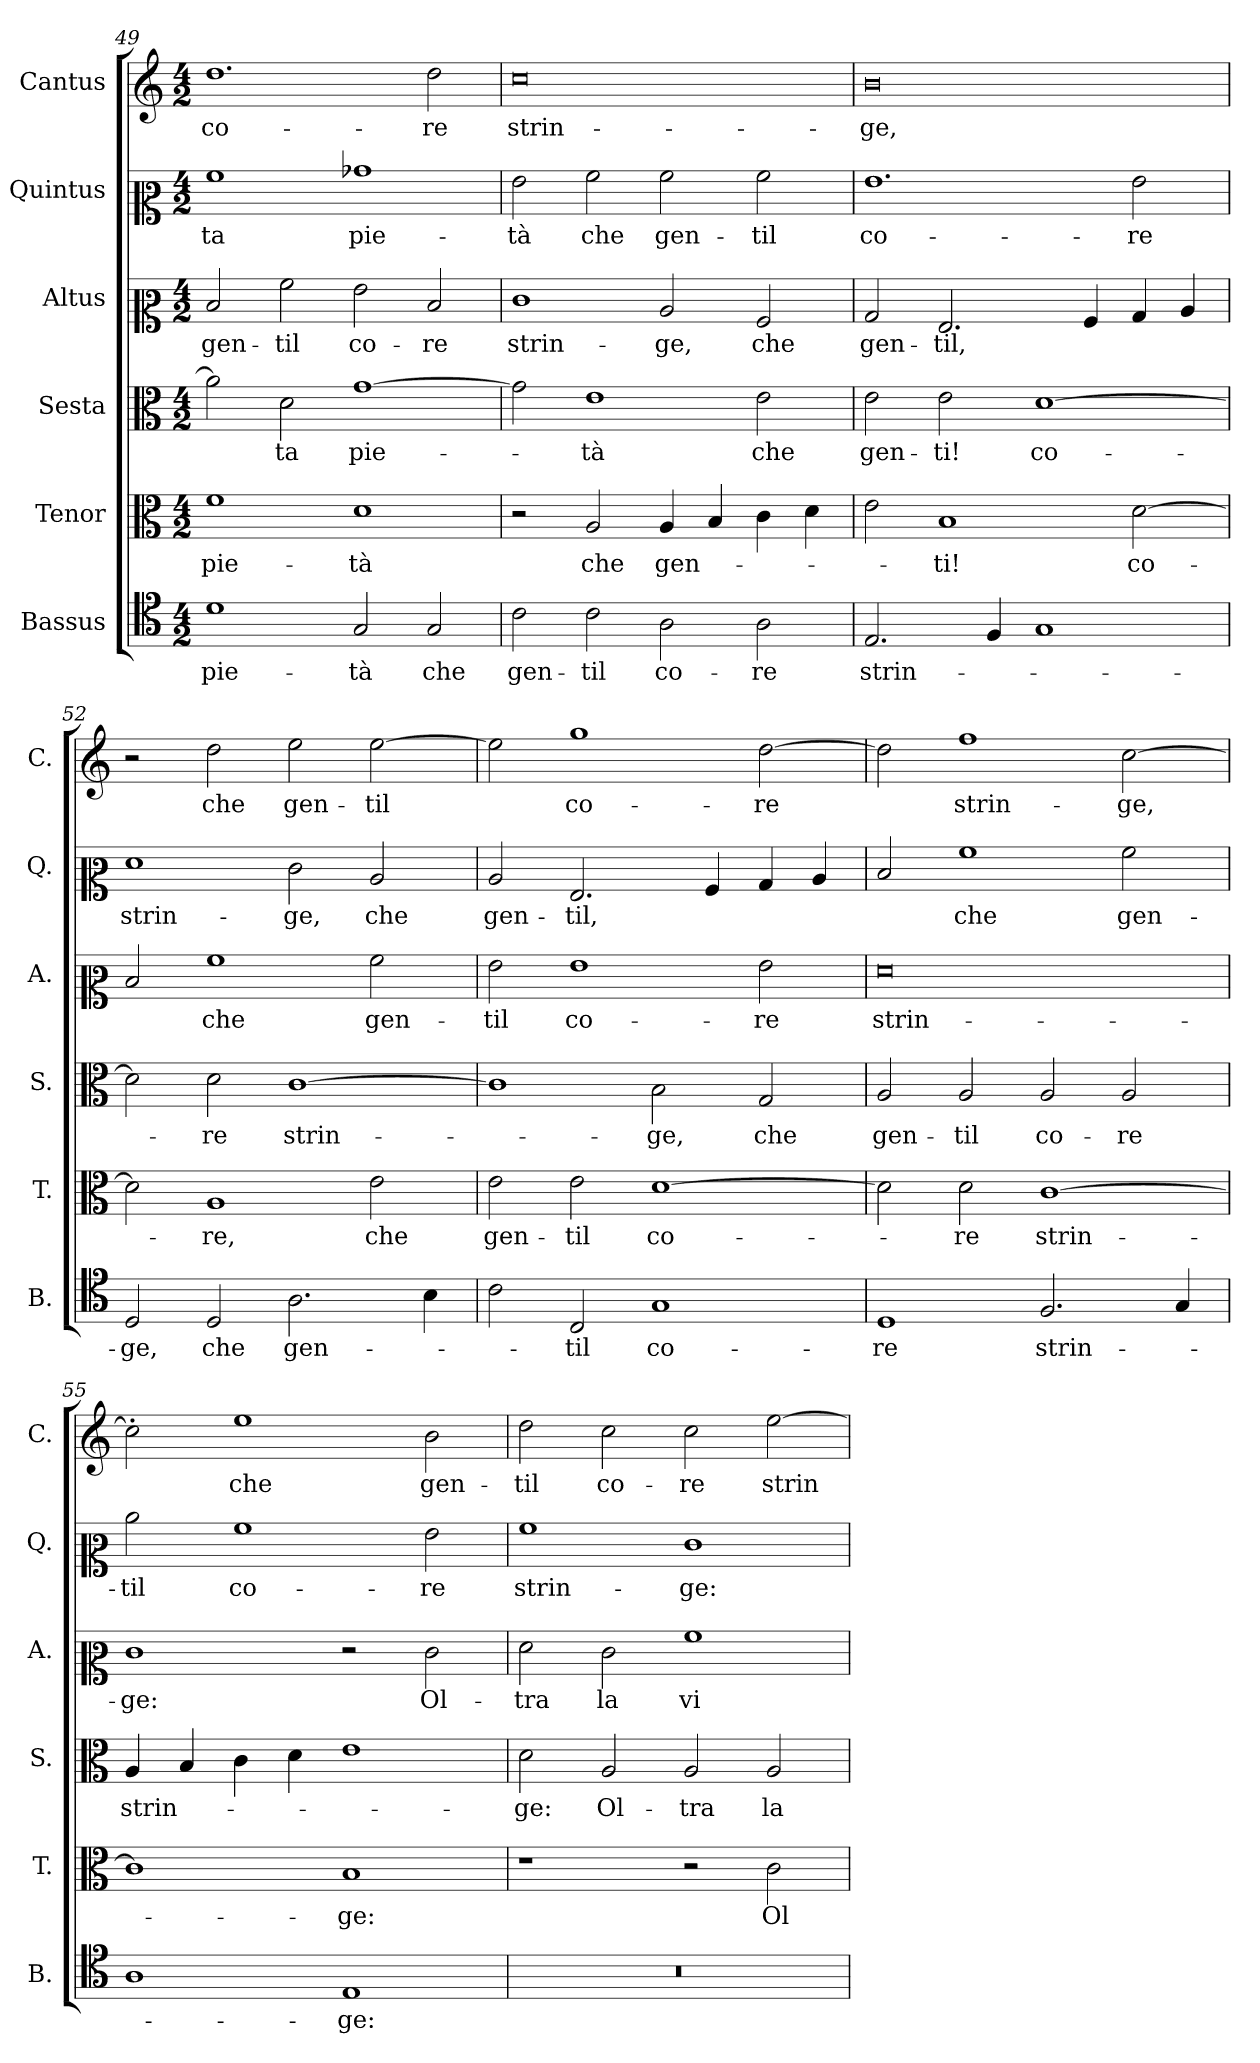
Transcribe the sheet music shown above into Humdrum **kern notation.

**kern	**text	**kern	**text	**kern	**text	**kern	**text	**kern	**text	**kern	**text
*part6	*part6	*part5	*part5	*part4	*part4	*part3	*part3	*part2	*part2	*part1	*part1
*staff6	*staff6	*staff5	*staff5	*staff4	*staff4	*staff3	*staff3	*staff2	*staff2	*staff1	*staff1
*I"Bassus	*	*I"Tenor	*	*I"Sesta	*	*I"Altus	*	*I"Quintus	*	*I"Cantus	*
*I'B.	*	*I'T.	*	*I'S.	*	*I'A.	*	*I'Q.	*	*I'C.	*
*clefC4	*	*clefC3	*	*clefC3	*	*clefC2	*	*clefC2	*	*clefG2	*
*k[]	*	*k[]	*	*k[]	*	*k[]	*	*k[]	*	*k[]	*
*M4/2	*	*M4/2	*	*M4/2	*	*M4/2	*	*M4/2	*	*M4/2	*
=49	=49	=49	=49	=49	=49	=49	=49	=49	=49	=49	=49
!	!LO:LY:b	!	!LO:LY:b	!	!	!	!LO:LY:b	!	!LO:LY:b	!	!LO:LY:b
1d	-pie-	1f	pie-	2a\]	.	2d/	gen-	1a	-ta	1.dd	co-
!	!	!	!	!	!LO:LY:b	!	!LO:LY:b	!	!	!	!
.	.	.	.	2d\	-ta	2a\	-til	.	.	.	.
!	!LO:LY:b	!	!LO:LY:b	!	!LO:LY:b	!	!LO:LY:b	!	!LO:LY:b	!	!
2G/	-tà	1d	-tà	[1g	pie-	2g\	co-	1b-X	pie-	.	.
!	!LO:LY:b	!	!	!	!	!	!LO:LY:b	!	!	!	!LO:LY:b
2G/	che	.	.	.	.	2d/	-re	.	.	2dd\	-re
!!LO:LB:g=z
=50	=50	=50	=50	=50	=50	=50	=50	=50	=50	=50	=50
!	!LO:LY:b	!	!	!	!	!	!LO:LY:b	!	!LO:LY:b	!	!LO:LY:b
2c\	gen-	2r	.	2g\]	.	1e	strin-	2g\	-tà	0cc	strin-
!	!LO:LY:b	!	!LO:LY:b	!	!LO:LY:b	!	!	!	!LO:LY:b	!	!
2c\	-til	2A/	che	1e	-tà	.	.	2a\	che	.	.
!	!LO:LY:b	!	!LO:LY:b	!	!	!	!LO:LY:b	!	!LO:LY:b	!	!
2A\	co-	4A/	gen-	.	.	2c/	-ge,	2a\	gen-	.	.
.	.	4B/	.	.	.	.	.	.	.	.	.
!	!LO:LY:b	!	!	!	!LO:LY:b	!	!LO:LY:b	!	!LO:LY:b	!	!
2A\	-re	4c\	.	2e\	che	2A/	che	2a\	-til	.	.
.	.	4d\	.	.	.	.	.	.	.	.	.
=51	=51	=51	=51	=51	=51	=51	=51	=51	=51	=51	=51
!	!LO:LY:b	!	!	!	!LO:LY:b	!	!LO:LY:b	!	!LO:LY:b	!	!LO:LY:b
2.E/	-strin-	2e\	.	2e\	gen-	2B/	gen-	1.g	co-	0b	-ge,
!	!	!	!LO:LY:b	!	!LO:LY:b	!	!LO:LY:b	!	!	!	!
.	.	1B	-ti!	2e\	-ti!	2.G/	-til,	.	.	.	.
4F/	.	.	.	.	.	.	.	.	.	.	.
!	!	!	!	!	!LO:LY:b	!	!	!	!	!	!
1G	.	.	.	[1d	co-	.	.	.	.	.	.
.	.	.	.	.	.	4A/	.	.	.	.	.
!	!	!	!LO:LY:b	!	!	!	!	!	!LO:LY:b	!	!
.	.	[2d\	co-	.	.	4B/	.	2g\	-re	.	.
.	.	.	.	.	.	4c/	.	.	.	.	.
=52	=52	=52	=52	=52	=52	=52	=52	=52	=52	=52	=52
!	!LO:LY:b	!	!	!	!	!	!	!	!LO:LY:b	!	!
2D/	-ge,	2d\]	.	2d\]	.	2d/	.	1f	strin-	2r	.
!	!LO:LY:b	!	!LO:LY:b	!	!LO:LY:b	!	!LO:LY:b	!	!	!	!LO:LY:b
2D/	che	1A	-re,	2d\	-re	1a	che	.	.	2dd\	che
!	!LO:LY:b	!	!	!	!LO:LY:b	!	!	!	!LO:LY:b	!	!LO:LY:b
2.A\	gen-	.	.	[1c	strin-	.	.	2e\	-ge,	2ee\	gen-
!	!	!	!LO:LY:b	!	!	!	!LO:LY:b	!	!LO:LY:b	!	!LO:LY:b
.	.	2e\	che	.	.	2a\	gen-	2c/	che	[2ee\	-til
4B\	.	.	.	.	.	.	.	.	.	.	.
=53	=53	=53	=53	=53	=53	=53	=53	=53	=53	=53	=53
!	!	!	!LO:LY:b	!	!	!	!LO:LY:b	!	!LO:LY:b	!	!
2c\	.	2e\	gen-	1c]	.	2g\	-til	2c/	gen-	2ee\]	.
!	!LO:LY:b	!	!LO:LY:b	!	!	!	!LO:LY:b	!	!LO:LY:b	!	!LO:LY:b
2C/	-til	2e\	-til	.	.	1g	co-	2.G/	-til,	1gg	co-
!	!LO:LY:b	!	!LO:LY:b	!	!LO:LY:b	!	!	!	!	!	!
1G	co-	[1d	co-	2B\	-ge,	.	.	.	.	.	.
.	.	.	.	.	.	.	.	4A/	.	.	.
!	!	!	!	!	!LO:LY:b	!	!LO:LY:b	!	!	!	!LO:LY:b
.	.	.	.	2G/	che	2g\	-re	4B/	.	[2dd\	-re
.	.	.	.	.	.	.	.	4c/	.	.	.
=54	=54	=54	=54	=54	=54	=54	=54	=54	=54	=54	=54
!	!LO:LY:b	!	!	!	!LO:LY:b	!	!LO:LY:b	!	!	!	!
1D	-re	2d\]	.	2A/	gen-	0f	strin-	2d/	.	2dd\]	.
!	!	!	!LO:LY:b	!	!LO:LY:b	!	!	!	!LO:LY:b	!	!LO:LY:b
.	.	2d\	-re	2A/	-til	.	.	1a	che	1ff	strin-
!	!LO:LY:b	!	!LO:LY:b	!	!LO:LY:b	!	!	!	!	!	!
2.F/	strin-	[1c	strin-	2A/	co-	.	.	.	.	.	.
!	!	!	!	!	!LO:LY:b	!	!	!	!LO:LY:b	!	!LO:LY:b
.	.	.	.	2A/	-re	.	.	2a\	gen-	[2cc\	-ge,
4G/	.	.	.	.	.	.	.	.	.	.	.
=55	=55	=55	=55	=55	=55	=55	=55	=55	=55	=55	=55
!	!	!	!	!	!LO:LY:b	!	!LO:LY:b	!	!LO:LY:b	!	!
1A	.	1c]	.	4A/	strin-	1e	-ge:	2cc\	-til	2cc'\]	.
.	.	.	.	4B/	.	.	.	.	.	.	.
!	!	!	!	!	!	!	!	!	!LO:LY:b	!	!LO:LY:b
.	.	.	.	4c\	.	.	.	1a	co-	1ee	che
.	.	.	.	4d\	.	.	.	.	.	.	.
!	!LO:LY:b	!	!LO:LY:b	!	!	!	!	!	!	!	!
1E	-ge:	1B	-ge:	1e	.	2r	.	.	.	.	.
!	!	!	!	!	!	!	!LO:LY:b	!	!LO:LY:b	!	!LO:LY:b
.	.	.	.	.	.	2e\	Ol-	2g\	-re	2b\	gen-
!!LO:PB:g=z
=56	=56	=56	=56	=56	=56	=56	=56	=56	=56	=56	=56
!	!	!	!	!	!LO:LY:b	!	!LO:LY:b	!	!LO:LY:b	!	!LO:LY:b
0r	.	1r	.	2d\	-ge:	2f\	-tra	1a	strin-	2dd\	-til
!	!	!	!	!	!LO:LY:b	!	!LO:LY:b	!	!	!	!LO:LY:b
.	.	.	.	2A/	Ol-	2e\	la	.	.	2cc\	co-
!	!	!	!	!	!LO:LY:b	!	!LO:LY:b	!	!LO:LY:b	!	!LO:LY:b
.	.	2r	.	2A/	-tra	1a	vi-	1e	-ge:	2cc\	-re
!	!	!	!LO:LY:b	!	!LO:LY:b	!	!	!	!	!	!LO:LY:b
.	.	2c\	Ol-	2A/	la	.	.	.	.	[2ee\	strin-
=	=	=	=	=	=	=	=	=	=	=	=
*-	*-	*-	*-	*-	*-	*-	*-	*-	*-	*-	*-
